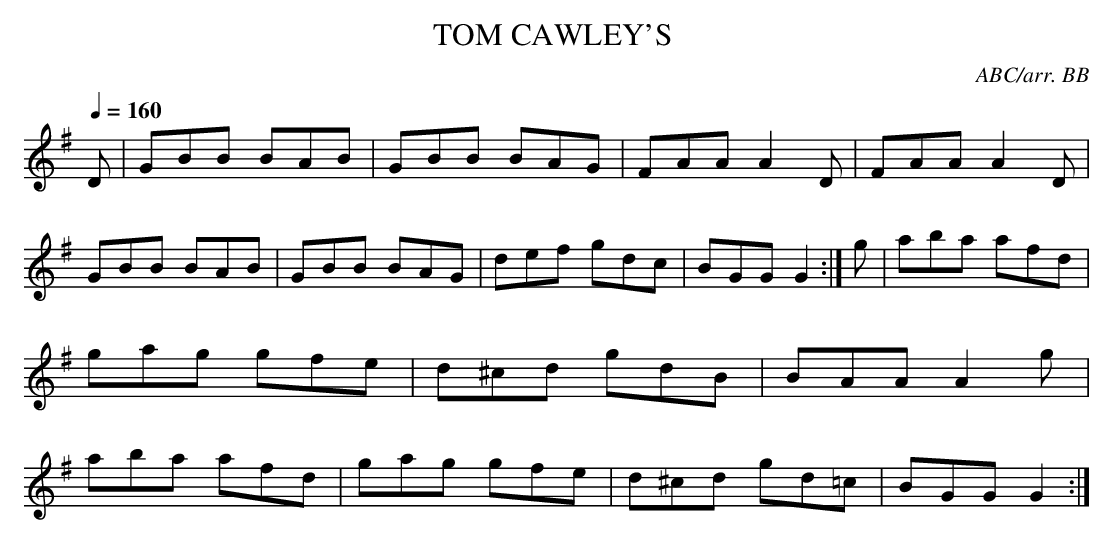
X:1
T:TOM CAWLEY'S \
C:ABC/arr. BB\
M:6/8\
L:1/8\
Q:1/4=160\
K:G\
D|GBB BAB|GBB BAG|FAA A2D|FAA A2D|\
GBB BAB|GBB BAG|def gdc|BGG G2 :|\
g|aba  afd|gag gfe|d^cd gdB|BAA A2 g|\
aba afd|gag gfe|d^cd gd=c|BGG G2 :|\
\
\
